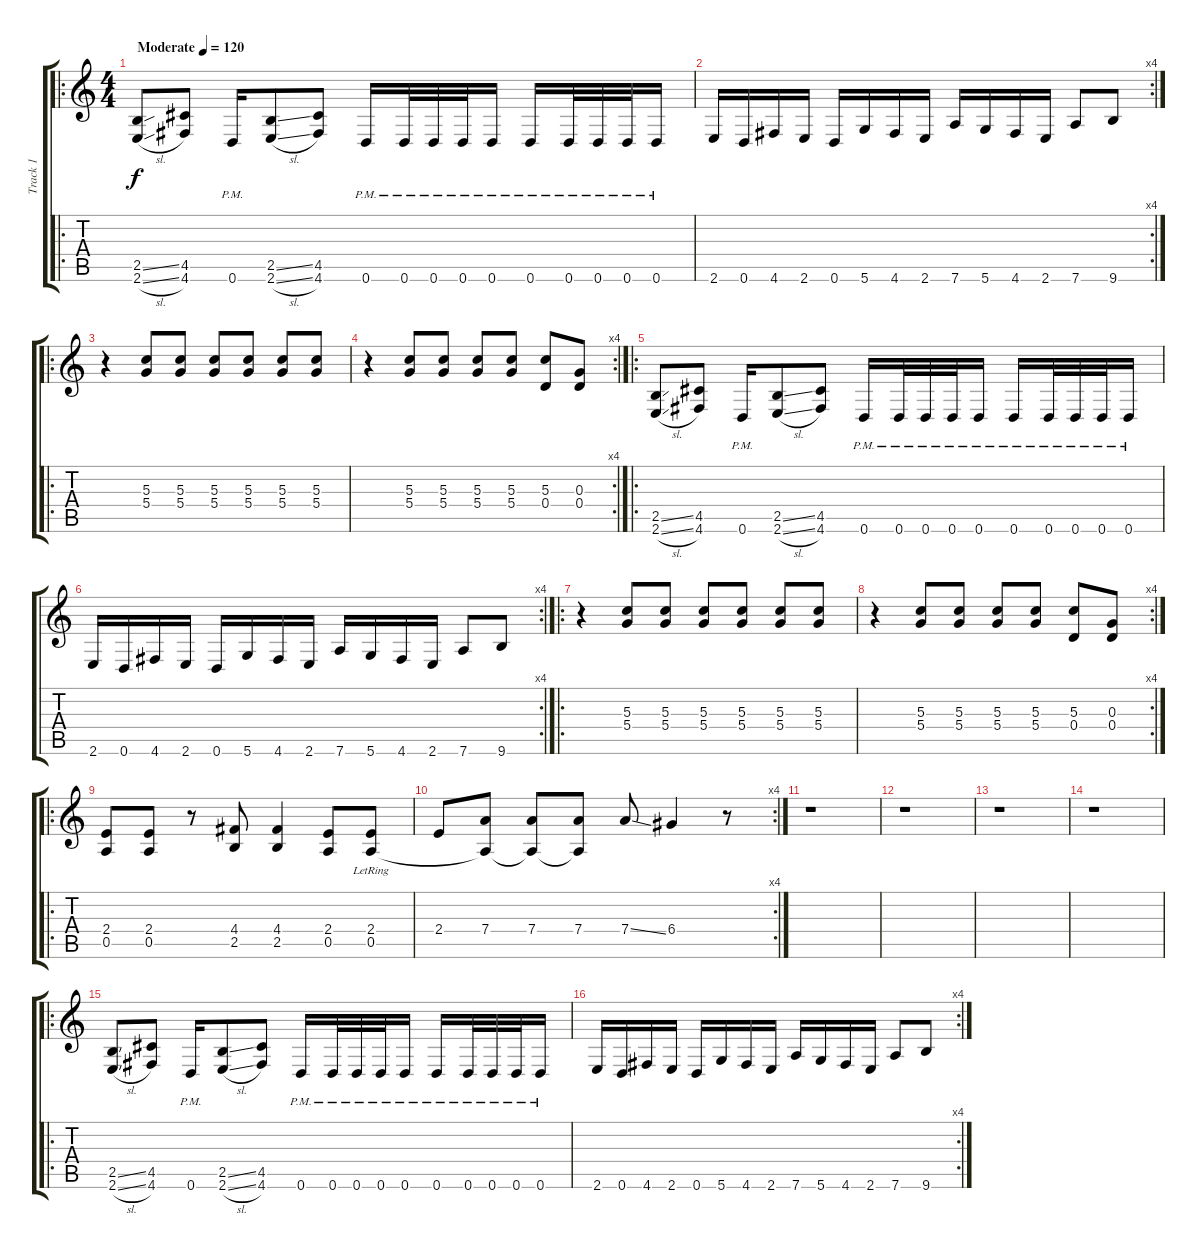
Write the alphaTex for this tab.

\track ("Track 1" "Track 1") {instrument distortionguitar}
\staff {score tabs}
\tuning (E4 B3 G3 D3 A2 D2) {hide}
\ro
\ts (4 4)
\tempo (120 "Moderate")
\clef g2
\ks c
(2.5{ss} 2.6{sl}).8{dy f instrument distortionguitar} (4.5 4.6).8 0.6{pm}.16 (2.5{ss} 2.6{sl}).8 (4.5 4.6).8 0.6{pm}.16 0.6{pm}.32 0.6{pm}.32 0.6{pm}.32 0.6{pm}.16 0.6{pm}.16 0.6{pm}.32 0.6{pm}.32 0.6{pm}.32 0.6{pm}.16 |
\rc 4
2.6.16 0.6.16 4.6.16 2.6.16 0.6.16 5.6.16 4.6.16 2.6.16 7.6.16 5.6.16 4.6.16 2.6.16 7.6.8 9.6.8 |
\ro
r.4 (5.3 5.4).8 (5.3 5.4).8 (5.3 5.4).8 (5.3 5.4).8 (5.3 5.4).8 (5.3 5.4).8 |
\rc 4
r.4 (5.3 5.4).8 (5.3 5.4).8 (5.3 5.4).8 (5.3 5.4).8 (5.3 0.4).8 (0.3 0.4).8 |
\ro
(2.5{ss} 2.6{sl}).8 (4.5 4.6).8 0.6{pm}.16 (2.5{ss} 2.6{sl}).8 (4.5 4.6).8 0.6{pm}.16 0.6{pm}.32 0.6{pm}.32 0.6{pm}.32 0.6{pm}.16 0.6{pm}.16 0.6{pm}.32 0.6{pm}.32 0.6{pm}.32 0.6{pm}.16 |
\rc 4
2.6.16 0.6.16 4.6.16 2.6.16 0.6.16 5.6.16 4.6.16 2.6.16 7.6.16 5.6.16 4.6.16 2.6.16 7.6.8 9.6.8 |
\ro
r.4 (5.3 5.4).8 (5.3 5.4).8 (5.3 5.4).8 (5.3 5.4).8 (5.3 5.4).8 (5.3 5.4).8 |
\rc 4
r.4 (5.3 5.4).8 (5.3 5.4).8 (5.3 5.4).8 (5.3 5.4).8 (5.3 0.4).8 (0.3 0.4).8 |
\ro
(2.4 0.5).8 (2.4 0.5).8 r.8 (4.4 2.5).8 (4.4 2.5).4 (2.4 0.5).8 (2.4 0.5{lr}).8 |
\rc 4
2.4.8 (7.4 0.5{t}).8 (7.4 0.5{t}).8 (7.4 0.5{t}).8 7.4{ss}.8 6.4.4 r.8 |
r.1 |
r.1 |
r.1 |
r.1 |
\ro
(2.5{ss} 2.6{sl}).8 (4.5 4.6).8 0.6{pm}.16 (2.5{ss} 2.6{sl}).8 (4.5 4.6).8 0.6{pm}.16 0.6{pm}.32 0.6{pm}.32 0.6{pm}.32 0.6{pm}.16 0.6{pm}.16 0.6{pm}.32 0.6{pm}.32 0.6{pm}.32 0.6{pm}.16 |
\rc 4
2.6.16 0.6.16 4.6.16 2.6.16 0.6.16 5.6.16 4.6.16 2.6.16 7.6.16 5.6.16 4.6.16 2.6.16 7.6.8 9.6.8
